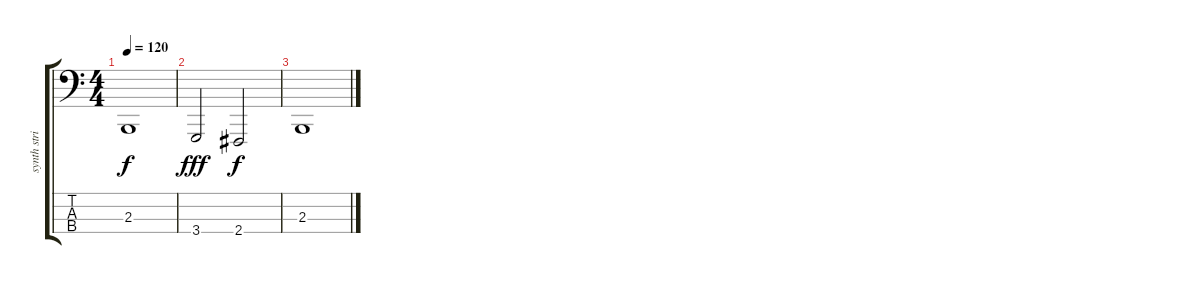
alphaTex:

\track ("synth string" "synth stri") {instrument synthstrings1}
\staff {score tabs}
\tuning (G2 D2 A1 E1) {hide}
\ts (4 4)
\tempo 120
\clef f4
\ks c
2.3.1{dy f} |
3.4.2{dy fff volume 0} 2.4.2{dy f} |
2.3.1
